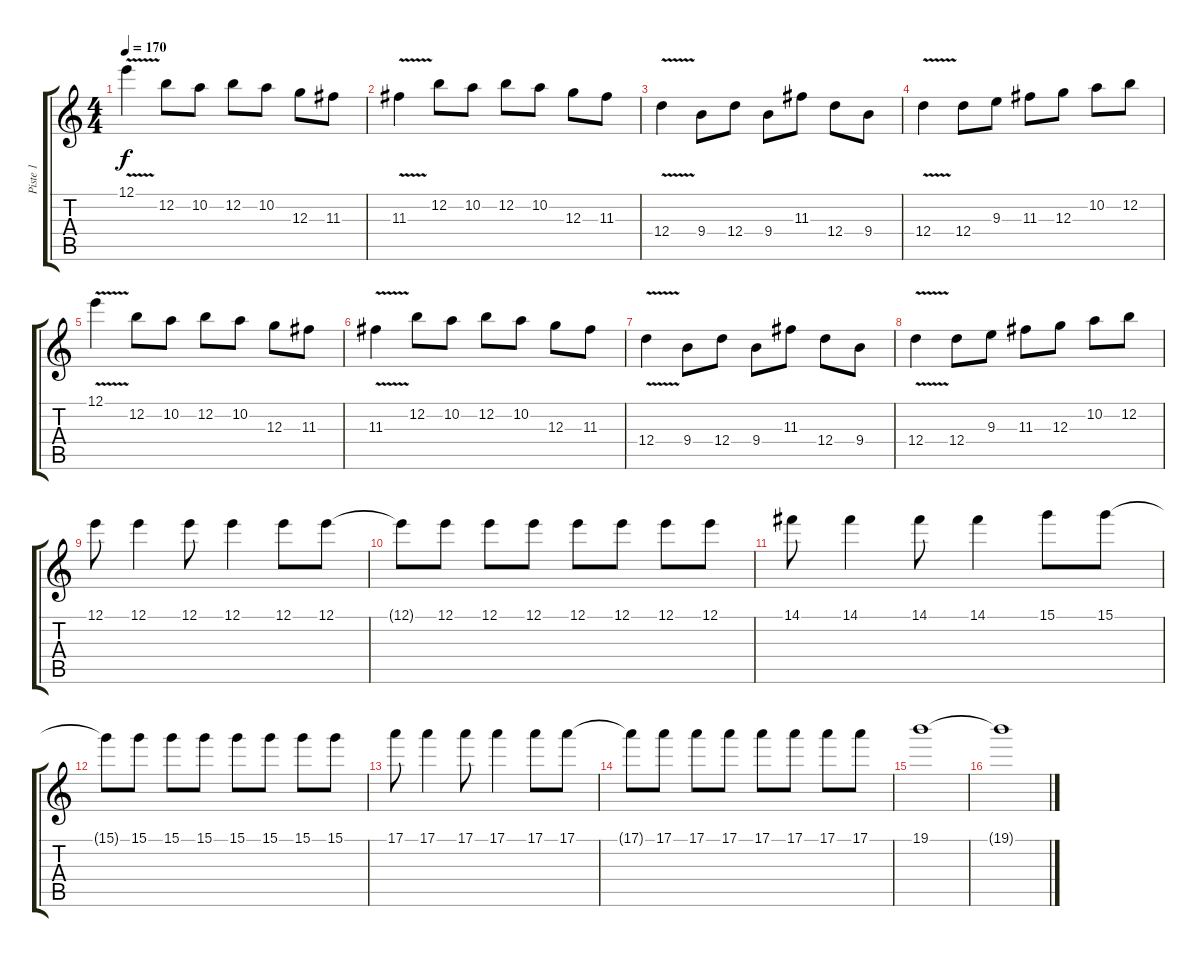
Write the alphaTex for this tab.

\track ("Piste 1" "Piste 1") {instrument distortionguitar}
\staff {score tabs}
\tuning (E4 B3 G3 D3 A2 D2) {hide}
\ts (4 4)
\tempo 170
\clef g2
\ks c
12.1{v}.4{dy f} 12.2.8 10.2.8 12.2.8 10.2.8 12.3.8 11.3.8 |
11.3{v}.4 12.2.8 10.2.8 12.2.8 10.2.8 12.3.8 11.3.8 |
12.4{v}.4 9.4.8 12.4.8 9.4.8 11.3.8 12.4.8 9.4.8 |
12.4{v}.4 12.4.8 9.3.8 11.3.8 12.3.8 10.2.8 12.2.8 |
12.1{v}.4 12.2.8 10.2.8 12.2.8 10.2.8 12.3.8 11.3.8 |
11.3{v}.4 12.2.8 10.2.8 12.2.8 10.2.8 12.3.8 11.3.8 |
12.4{v}.4 9.4.8 12.4.8 9.4.8 11.3.8 12.4.8 9.4.8 |
12.4{v}.4 12.4.8 9.3.8 11.3.8 12.3.8 10.2.8 12.2.8 |
12.1.8 12.1.4 12.1.8 12.1.4 12.1.8 12.1.8 |
12.1{t}.8 12.1.8 12.1.8 12.1.8 12.1.8 12.1.8 12.1.8 12.1.8 |
14.1.8 14.1.4 14.1.8 14.1.4 15.1.8 15.1.8 |
15.1{t}.8 15.1.8 15.1.8 15.1.8 15.1.8 15.1.8 15.1.8 15.1.8 |
17.1.8 17.1.4 17.1.8 17.1.4 17.1.8 17.1.8 |
17.1{t}.8 17.1.8 17.1.8 17.1.8 17.1.8 17.1.8 17.1.8 17.1.8 |
19.1.1 |
19.1{t}.1
